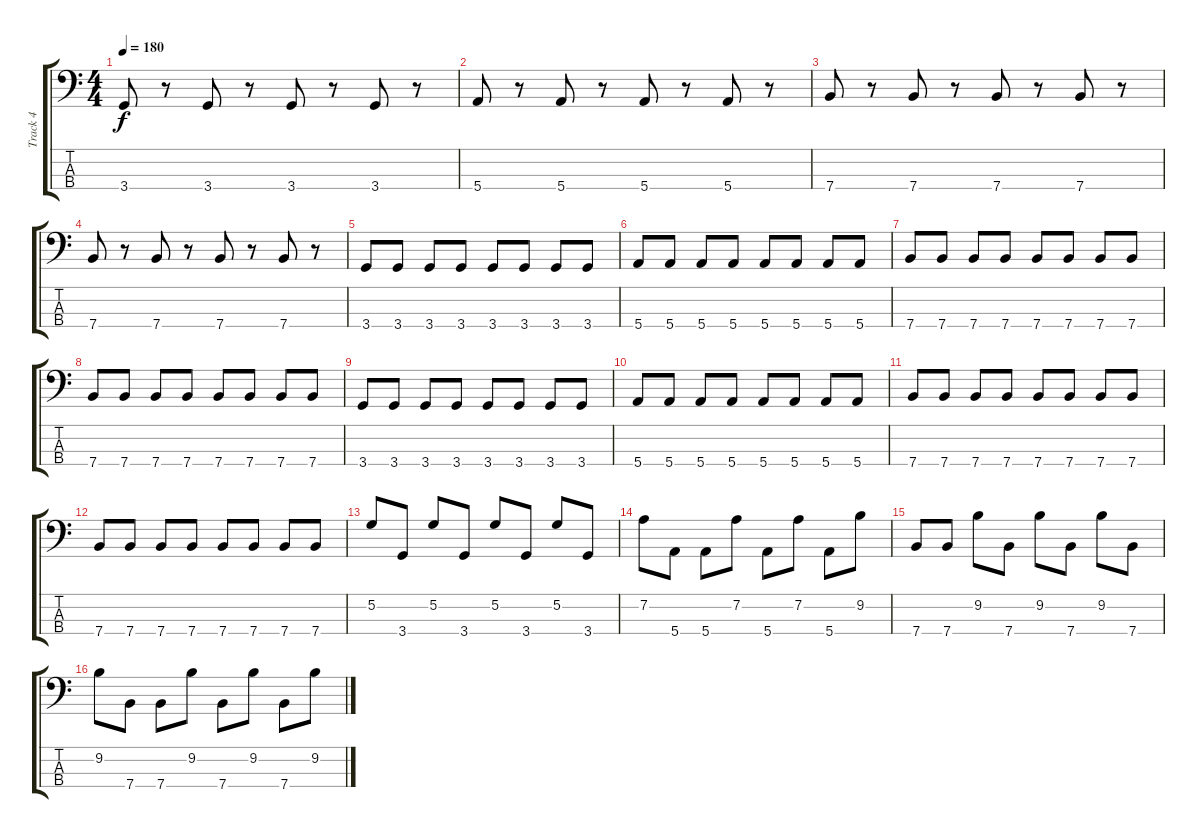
\track ("Track 4" "Track 4") {instrument electricbassfinger}
\staff {score tabs}
\tuning (G2 D2 A1 E1) {hide}
\ts (4 4)
\tempo 180
\clef f4
\ks c
3.4.8{dy f} r.8 3.4.8 r.8 3.4.8 r.8 3.4.8 r.8 |
5.4.8 r.8 5.4.8 r.8 5.4.8 r.8 5.4.8 r.8 |
7.4.8 r.8 7.4.8 r.8 7.4.8 r.8 7.4.8 r.8 |
7.4.8 r.8 7.4.8 r.8 7.4.8 r.8 7.4.8 r.8 |
3.4.8 3.4.8 3.4.8 3.4.8 3.4.8 3.4.8 3.4.8 3.4.8 |
5.4.8 5.4.8 5.4.8 5.4.8 5.4.8 5.4.8 5.4.8 5.4.8 |
7.4.8 7.4.8 7.4.8 7.4.8 7.4.8 7.4.8 7.4.8 7.4.8 |
7.4.8 7.4.8 7.4.8 7.4.8 7.4.8 7.4.8 7.4.8 7.4.8 |
3.4.8 3.4.8 3.4.8 3.4.8 3.4.8 3.4.8 3.4.8 3.4.8 |
5.4.8 5.4.8 5.4.8 5.4.8 5.4.8 5.4.8 5.4.8 5.4.8 |
7.4.8 7.4.8 7.4.8 7.4.8 7.4.8 7.4.8 7.4.8 7.4.8 |
7.4.8 7.4.8 7.4.8 7.4.8 7.4.8 7.4.8 7.4.8 7.4.8 |
5.2.8 3.4.8 5.2.8 3.4.8 5.2.8 3.4.8 5.2.8 3.4.8 |
7.2.8 5.4.8 5.4.8 7.2.8 5.4.8 7.2.8 5.4.8 9.2.8 |
7.4.8 7.4.8 9.2.8 7.4.8 9.2.8 7.4.8 9.2.8 7.4.8 |
9.2.8 7.4.8 7.4.8 9.2.8 7.4.8 9.2.8 7.4.8 9.2.8
